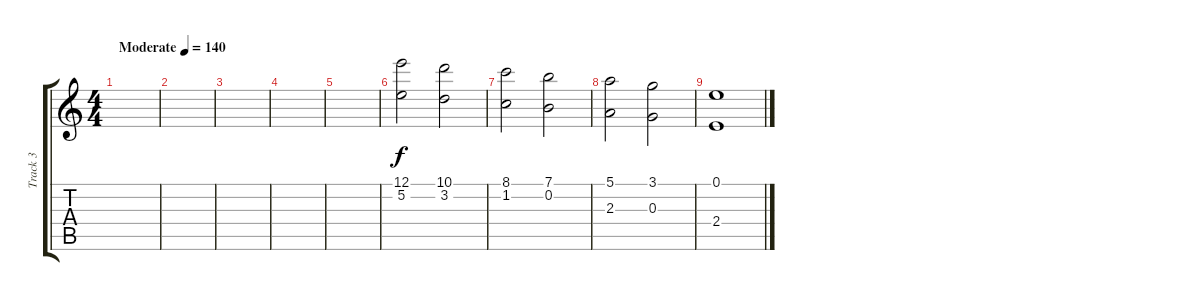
\track ("Track 3" "Track 3") {instrument synthbrass1}
\staff {score tabs}
\tuning (E5 B4 G4 D4 A3 E3) {hide}
\ts (4 4)
\tempo (140 "Moderate")
\clef g2
\ks c
|
|
|
|
|
(12.1 5.2).2 (10.1 3.2).2 |
(8.1 1.2).2 (7.1 0.2).2 |
(5.1 2.3).2 (3.1 0.3).2 |
(0.1 2.4).1
